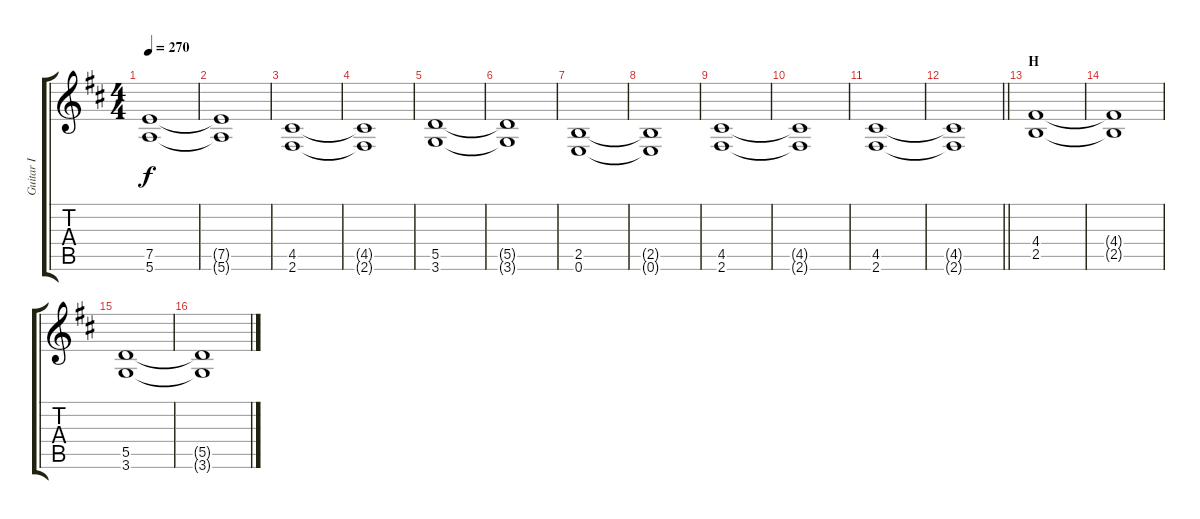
\track ("Guitar I" "Guitar I") {instrument overdrivenguitar}
\staff {score tabs}
\tuning (E4 B3 G3 D3 A2 E2) {hide}
\ts (4 4)
\tempo 270
\clef g2
\ks d
(7.5 5.6).1{dy f} |
(7.5{t} 5.6{t}).1 |
(4.5 2.6).1 |
(4.5{t} 2.6{t}).1 |
(5.5 3.6).1 |
(5.5{t} 3.6{t}).1 |
(2.5 0.6).1 |
(2.5{t} 0.6{t}).1 |
(4.5 2.6).1 |
(4.5{t} 2.6{t}).1 |
(4.5 2.6).1 |
\barLineRight lightlight
(4.5{t} 2.6{t}).1 |
\section ("" "H")
(4.4 2.5).1 |
(4.4{t} 2.5{t}).1 |
(5.5 3.6).1 |
(5.5{t} 3.6{t}).1
